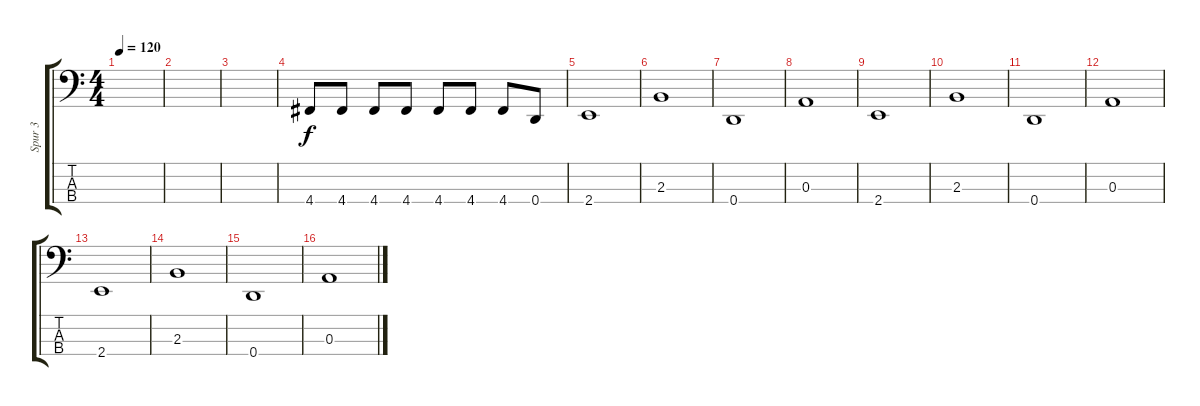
\track ("Spur 3" "Spur 3") {instrument electricbassfinger}
\staff {score tabs}
\tuning (G2 D2 A1 D1) {hide}
\ts (4 4)
\tempo 120
\clef f4
\ks c
|
|
|
4.4.8 4.4.8 4.4.8 4.4.8 4.4.8 4.4.8 4.4.8 0.4.8 |
2.4.1 |
2.3.1 |
0.4.1 |
0.3.1 |
2.4.1 |
2.3.1 |
0.4.1 |
0.3.1 |
2.4.1 |
2.3.1 |
0.4.1 |
0.3.1
